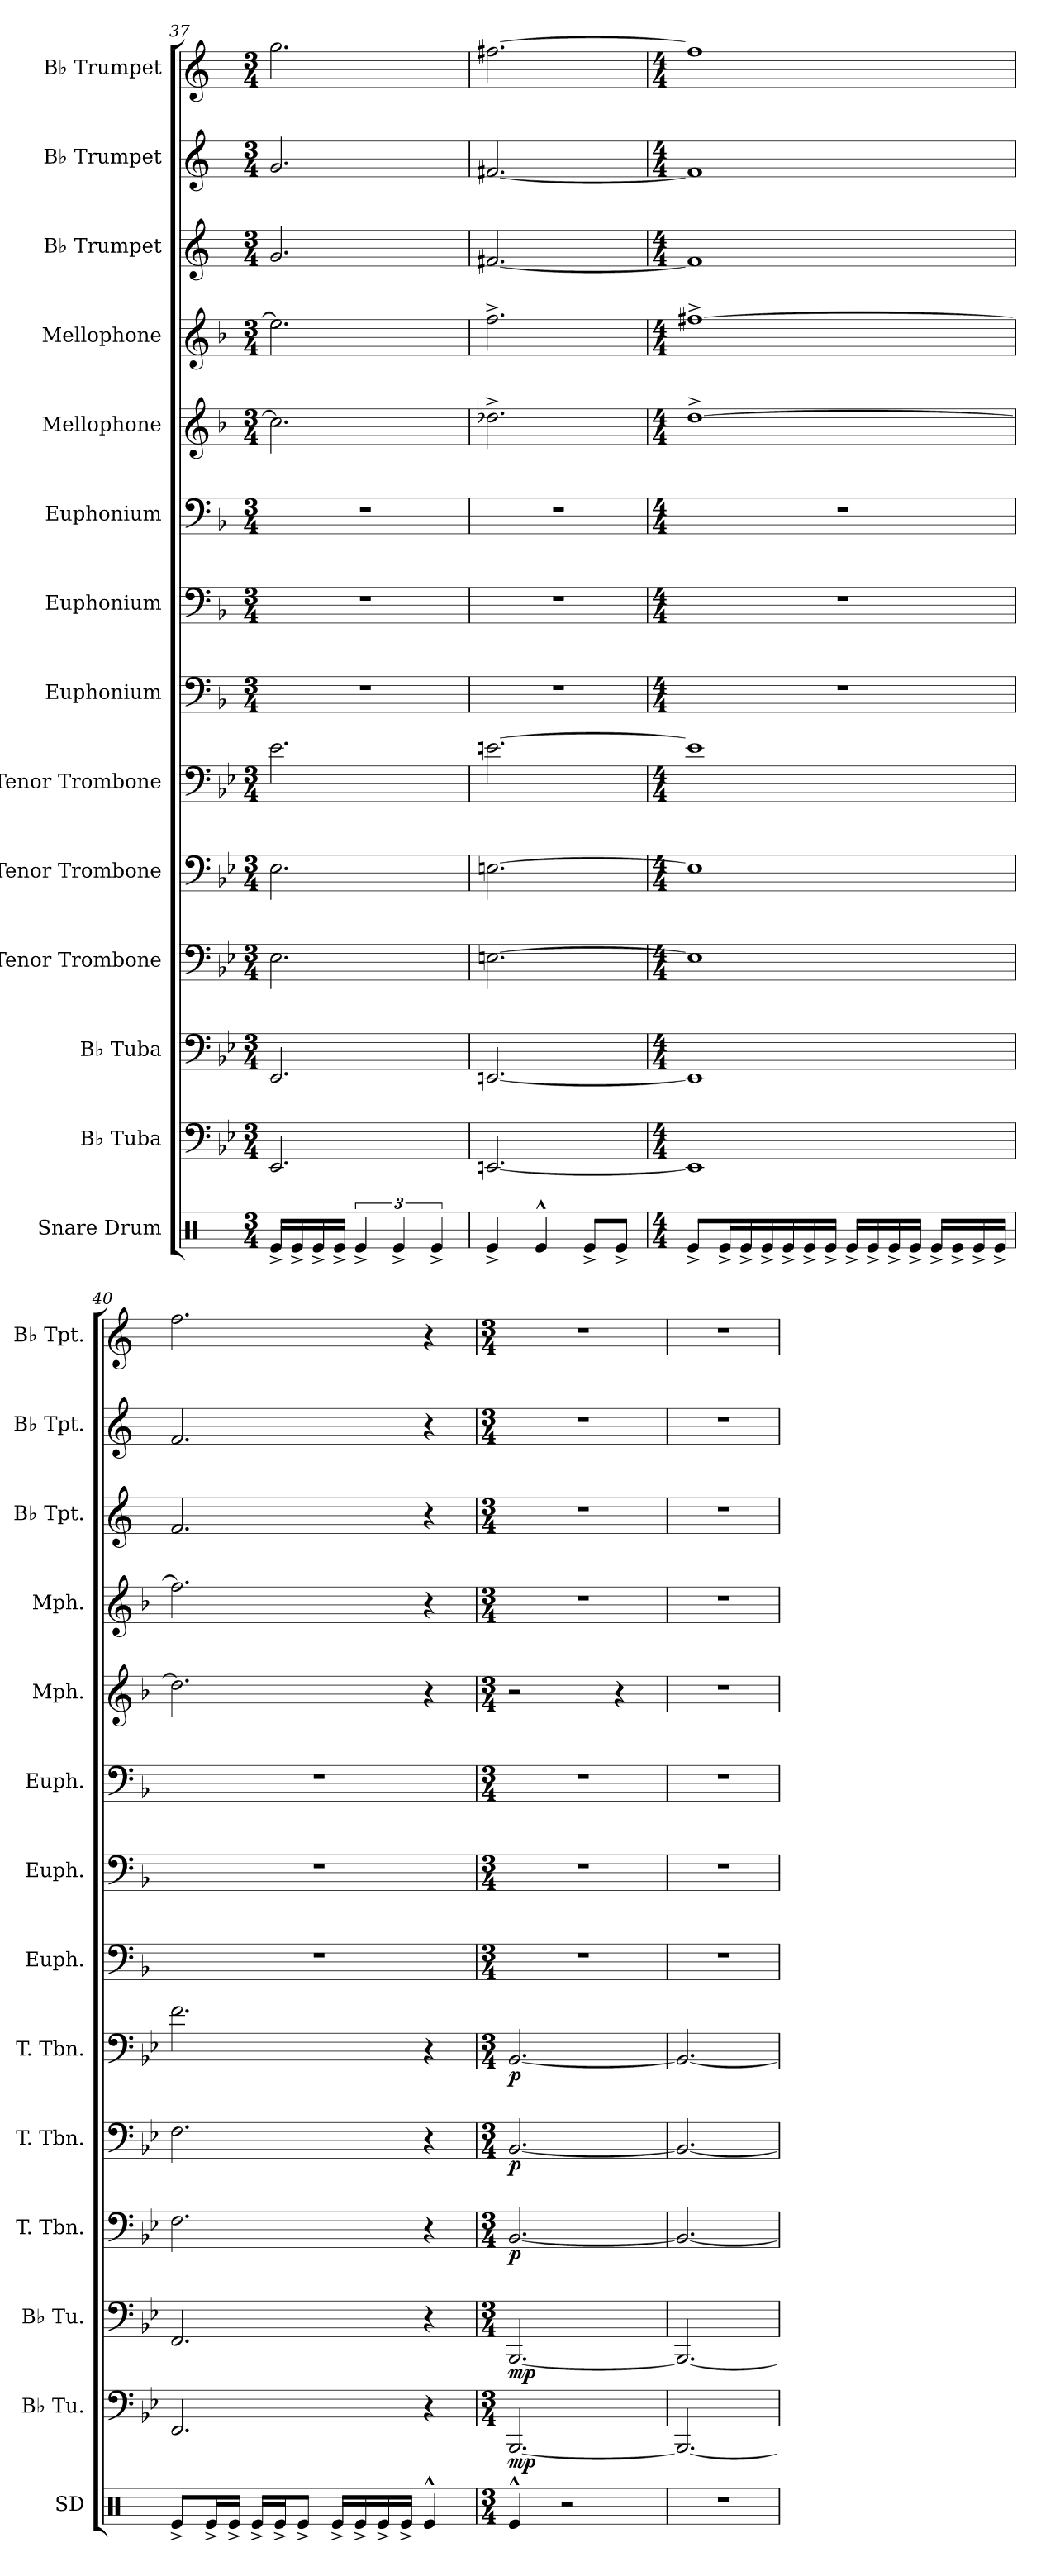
**kern	**kern	**dynam	**kern	**dynam	**kern	**dynam	**kern	**dynam	**kern	**dynam	**kern	**kern	**kern	**kern	**kern	**kern	**kern	**kern
*part14	*part13	*part13	*part12	*part12	*part11	*part11	*part10	*part10	*part9	*part9	*part8	*part7	*part6	*part5	*part4	*part3	*part2	*part1
*staff14	*staff13	*staff13	*staff12	*staff12	*staff11	*staff11	*staff10	*staff10	*staff9	*staff9	*staff8	*staff7	*staff6	*staff5	*staff4	*staff3	*staff2	*staff1
*I"Snare Drum	*I"B♭ Tuba	*	*I"B♭ Tuba	*	*I"Tenor Trombone	*	*I"Tenor Trombone	*	*I"Tenor Trombone	*	*I"Euphonium	*I"Euphonium	*I"Euphonium	*I"Mellophone	*I"Mellophone	*I"B♭ Trumpet	*I"B♭ Trumpet	*I"B♭ Trumpet
*I'SD	*I'B♭ Tu.	*	*I'B♭ Tu.	*	*I'T. Tbn.	*	*I'T. Tbn.	*	*I'T. Tbn.	*	*I'Euph.	*I'Euph.	*I'Euph.	*I'Mph.	*I'Mph.	*I'B♭ Tpt.	*I'B♭ Tpt.	*I'B♭ Tpt.
!!LO:PB:g=z
*clefX	*clefF4	*	*clefF4	*	*clefF4	*	*clefF4	*	*clefF4	*	*clefF4	*clefF4	*clefF4	*clefG2	*clefG2	*clefG2	*clefG2	*clefG2
*	*	*	*	*	*	*	*	*	*	*	*ITrd4c7	*ITrd4c7	*ITrd4c7	*ITrd4c7	*ITrd4c7	*ITrd1c2	*ITrd1c2	*ITrd1c2
*k[]	*k[b-e-]	*	*k[b-e-]	*	*k[b-e-]	*	*k[b-e-]	*	*k[b-e-]	*	*k[b-e-]	*k[b-e-]	*k[b-e-]	*k[b-e-]	*k[b-e-]	*k[b-e-]	*k[b-e-]	*k[b-e-]
*M3/4	*M3/4	*	*M3/4	*	*M3/4	*	*M3/4	*	*M3/4	*	*M3/4	*M3/4	*M3/4	*M3/4	*M3/4	*M3/4	*M3/4	*M3/4
=37	=37	=37	=37	=37	=37	=37	=37	=37	=37	=37	=37	=37	=37	=37	=37	=37	=37	=37
16Re^/LL	2.EE-/	.	2.EE-/	.	2.E-\	.	2.E-\	.	2.e-\	.	2.r	2.r	2.r	2.f\]	2.a\]	2.f/	2.f/	2.ff\
16Re^/	.	.	.	.	.	.	.	.	.	.	.	.	.	.	.	.	.	.
16Re^/	.	.	.	.	.	.	.	.	.	.	.	.	.	.	.	.	.	.
16Re^/JJ	.	.	.	.	.	.	.	.	.	.	.	.	.	.	.	.	.	.
6Re^/	.	.	.	.	.	.	.	.	.	.	.	.	.	.	.	.	.	.
6Re^/	.	.	.	.	.	.	.	.	.	.	.	.	.	.	.	.	.	.
6Re^/	.	.	.	.	.	.	.	.	.	.	.	.	.	.	.	.	.	.
=38	=38	=38	=38	=38	=38	=38	=38	=38	=38	=38	=38	=38	=38	=38	=38	=38	=38	=38
4Re^/	[2.EEn/	.	[2.EEn/	.	[2.En\	.	[2.En\	.	[2.en\	.	2.r	2.r	2.r	2.g-X^\	2.b-^\	[2.en/	[2.en/	[2.een\
4Re^^/	.	.	.	.	.	.	.	.	.	.	.	.	.	.	.	.	.	.
8Re^/L	.	.	.	.	.	.	.	.	.	.	.	.	.	.	.	.	.	.
8Re^/J	.	.	.	.	.	.	.	.	.	.	.	.	.	.	.	.	.	.
=39	=39	=39	=39	=39	=39	=39	=39	=39	=39	=39	=39	=39	=39	=39	=39	=39	=39	=39
*M4/4	*M4/4	*	*M4/4	*	*M4/4	*	*M4/4	*	*M4/4	*	*M4/4	*M4/4	*M4/4	*M4/4	*M4/4	*M4/4	*M4/4	*M4/4
8Re^/L	1EE]	.	1EE]	.	1E]	.	1E]	.	1e]	.	1r	1r	1r	[1g^	[1bn^	1e]	1e]	1ee]
*tremolo	*	*	*	*	*	*	*	*	*	*	*	*	*	*	*	*	*	*
16Re^/	.	.	.	.	.	.	.	.	.	.	.	.	.	.	.	.	.	.
16Re^/	.	.	.	.	.	.	.	.	.	.	.	.	.	.	.	.	.	.
16Re^/	.	.	.	.	.	.	.	.	.	.	.	.	.	.	.	.	.	.
16Re^/	.	.	.	.	.	.	.	.	.	.	.	.	.	.	.	.	.	.
16Re^/	.	.	.	.	.	.	.	.	.	.	.	.	.	.	.	.	.	.
16Re^/JJ	.	.	.	.	.	.	.	.	.	.	.	.	.	.	.	.	.	.
*Xtremolo	*	*	*	*	*	*	*	*	*	*	*	*	*	*	*	*	*	*
16Re^/LL	.	.	.	.	.	.	.	.	.	.	.	.	.	.	.	.	.	.
16Re^/	.	.	.	.	.	.	.	.	.	.	.	.	.	.	.	.	.	.
16Re^/	.	.	.	.	.	.	.	.	.	.	.	.	.	.	.	.	.	.
16Re^/JJ	.	.	.	.	.	.	.	.	.	.	.	.	.	.	.	.	.	.
16Re^/LL	.	.	.	.	.	.	.	.	.	.	.	.	.	.	.	.	.	.
16Re^/	.	.	.	.	.	.	.	.	.	.	.	.	.	.	.	.	.	.
16Re^/	.	.	.	.	.	.	.	.	.	.	.	.	.	.	.	.	.	.
16Re^/JJ	.	.	.	.	.	.	.	.	.	.	.	.	.	.	.	.	.	.
=40	=40	=40	=40	=40	=40	=40	=40	=40	=40	=40	=40	=40	=40	=40	=40	=40	=40	=40
8Re^/L	2.FF/	.	2.FF/	.	2.F\	.	2.F\	.	2.f\	.	1r	1r	1r	2.g\]	2.b\]	2.e-/	2.e-/	2.ee-\
16Re^/L	.	.	.	.	.	.	.	.	.	.	.	.	.	.	.	.	.	.
16Re^/JJ	.	.	.	.	.	.	.	.	.	.	.	.	.	.	.	.	.	.
16Re^/LL	.	.	.	.	.	.	.	.	.	.	.	.	.	.	.	.	.	.
16Re^/J	.	.	.	.	.	.	.	.	.	.	.	.	.	.	.	.	.	.
8Re^/J	.	.	.	.	.	.	.	.	.	.	.	.	.	.	.	.	.	.
16Re^/LL	.	.	.	.	.	.	.	.	.	.	.	.	.	.	.	.	.	.
16Re^/	.	.	.	.	.	.	.	.	.	.	.	.	.	.	.	.	.	.
16Re^/	.	.	.	.	.	.	.	.	.	.	.	.	.	.	.	.	.	.
16Re^/JJ	.	.	.	.	.	.	.	.	.	.	.	.	.	.	.	.	.	.
4Re^^/	4r	.	4r	.	4r	.	4r	.	4r	.	.	.	.	4r	4r	4r	4r	4r
=41	=41	=41	=41	=41	=41	=41	=41	=41	=41	=41	=41	=41	=41	=41	=41	=41	=41	=41
*M3/4	*M3/4	*	*M3/4	*	*M3/4	*	*M3/4	*	*M3/4	*	*M3/4	*M3/4	*M3/4	*M3/4	*M3/4	*M3/4	*M3/4	*M3/4
!	!	!LO:DY:b	!	!LO:DY:b	!	!LO:DY:b	!	!LO:DY:b	!	!LO:DY:b	!	!	!	!	!	!	!	!
4Re^^/	[2.BBB-/	mp	[2.BBB-/	mp	[2.BB-/	p	[2.BB-/	p	[2.BB-/	p	2.r	2.r	2.r	2r	2.r	2.r	2.r	2.r
2r	.	.	.	.	.	.	.	.	.	.	.	.	.	.	.	.	.	.
.	.	.	.	.	.	.	.	.	.	.	.	.	.	4r	.	.	.	.
=42	=42	=42	=42	=42	=42	=42	=42	=42	=42	=42	=42	=42	=42	=42	=42	=42	=42	=42
2.r	2.BBB-/_	.	2.BBB-/_	.	2.BB-/_	.	2.BB-/_	.	2.BB-/_	.	2.r	2.r	2.r	2.r	2.r	2.r	2.r	2.r
=	=	=	=	=	=	=	=	=	=	=	=	=	=	=	=	=	=	=
*-	*-	*-	*-	*-	*-	*-	*-	*-	*-	*-	*-	*-	*-	*-	*-	*-	*-	*-
